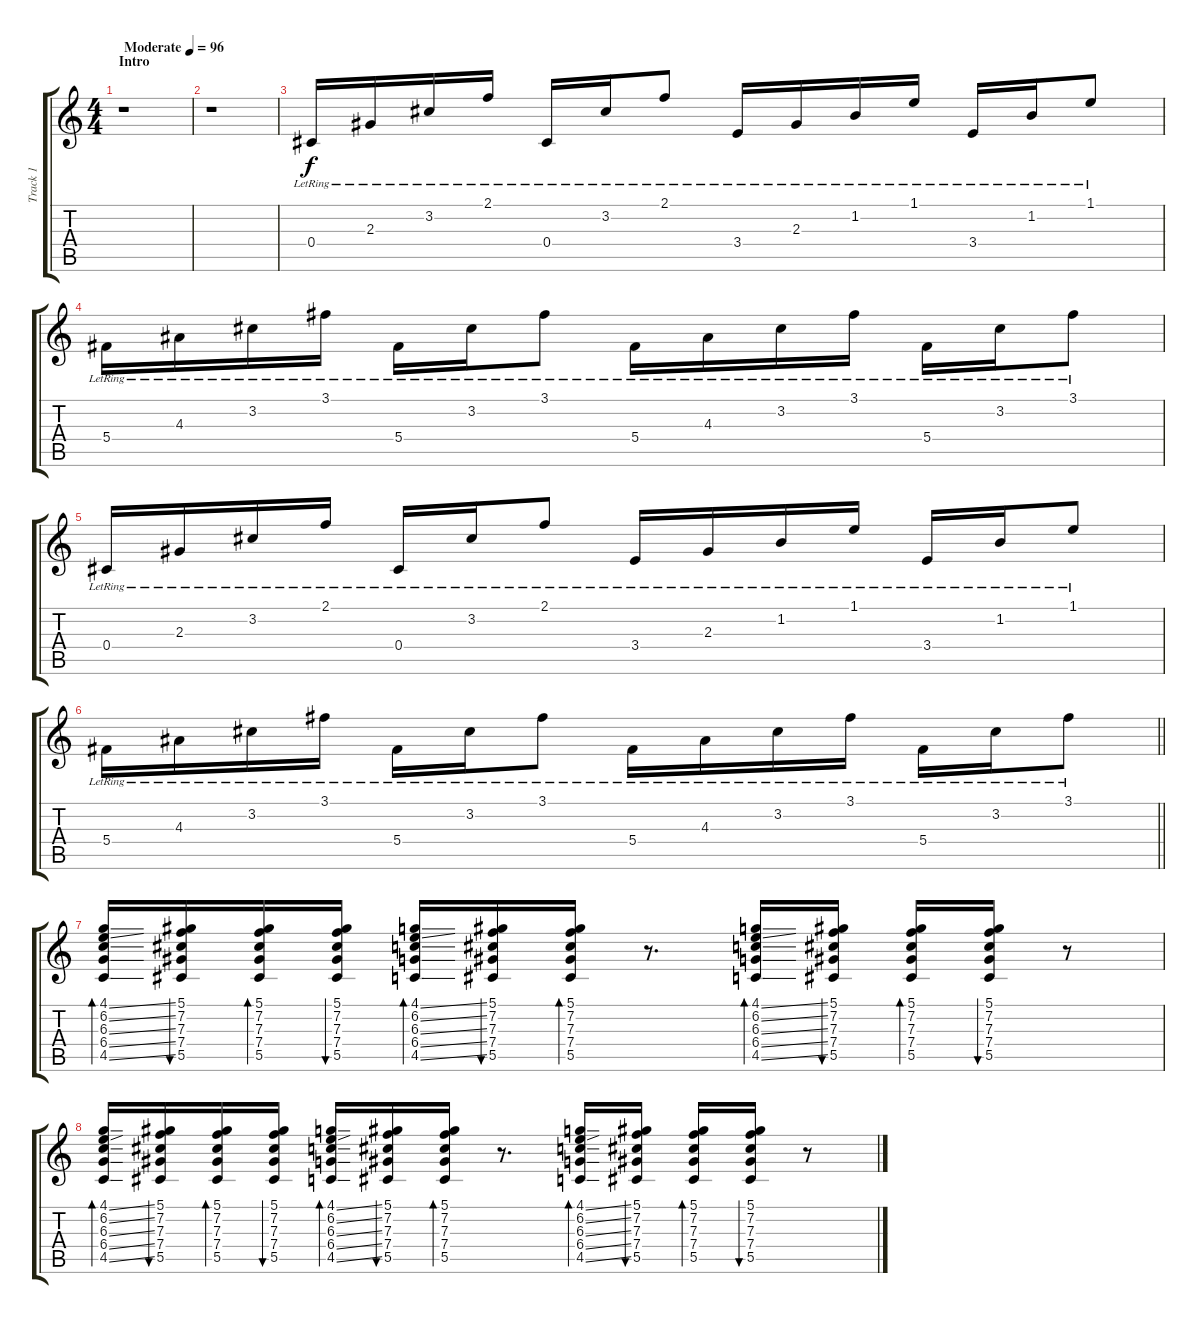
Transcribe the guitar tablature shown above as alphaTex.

\track ("Track 1" "Track 1") {instrument overdrivenguitar}
\staff {score tabs}
\tuning (Eb4 Bb3 Gb3 Db3 Ab2 Eb2) {hide}
\ts (4 4)
\section ("" "Intro")
\tempo (96 "Moderate")
\clef g2
\ks c
r.1{dy f instrument overdrivenguitar} |
r.1 |
0.4{lr}.16 2.3{lr}.16 3.2{lr}.16 2.1{lr}.16 0.4{lr}.16 3.2{lr}.16 2.1{lr}.8 3.4{lr}.16 2.3{lr}.16 1.2{lr}.16 1.1{lr}.16 3.4{lr}.16 1.2{lr}.16 1.1{lr}.8 |
5.4{lr}.16 4.3{lr}.16 3.2{lr}.16 3.1{lr}.16 5.4{lr}.16 3.2{lr}.16 3.1{lr}.8 5.4{lr}.16 4.3{lr}.16 3.2{lr}.16 3.1{lr}.16 5.4{lr}.16 3.2{lr}.16 3.1{lr}.8 |
0.4{lr}.16 2.3{lr}.16 3.2{lr}.16 2.1{lr}.16 0.4{lr}.16 3.2{lr}.16 2.1{lr}.8 3.4{lr}.16 2.3{lr}.16 1.2{lr}.16 1.1{lr}.16 3.4{lr}.16 1.2{lr}.16 1.1{lr}.8 |
\barLineRight lightlight
5.4{lr}.16 4.3{lr}.16 3.2{lr}.16 3.1{lr}.16 5.4{lr}.16 3.2{lr}.16 3.1{lr}.8 5.4{lr}.16 4.3{lr}.16 3.2{lr}.16 3.1{lr}.16 5.4{lr}.16 3.2{lr}.16 3.1{lr}.8 |
(4.1{ss} 6.2{ss} 6.3{ss} 6.4{ss} 4.5{ss}).16{bd 30} (5.1 7.2 7.3 7.4 5.5).16{bu 30} (5.1 7.2 7.3 7.4 5.5).16{bd 30} (5.1 7.2 7.3 7.4 5.5).16{bu 30} (4.1{ss} 6.2{ss} 6.3{ss} 6.4{ss} 4.5{ss}).16{bd 30} (5.1 7.2 7.3 7.4 5.5).16{bu 30} (5.1 7.2 7.3 7.4 5.5).16{bd 30} r.8{d} (4.1{ss} 6.2{ss} 6.3{ss} 6.4{ss} 4.5{ss}).16{bd 30} (5.1 7.2 7.3 7.4 5.5).16{bu 30} (5.1 7.2 7.3 7.4 5.5).16{bd 30} (5.1 7.2 7.3 7.4 5.5).16{bu 30} r.8 |
(4.1{ss} 6.2{ss} 6.3{ss} 6.4{ss} 4.5{ss}).16{bd 30} (5.1 7.2 7.3 7.4 5.5).16{bu 30} (5.1 7.2 7.3 7.4 5.5).16{bd 30} (5.1 7.2 7.3 7.4 5.5).16{bu 30} (4.1{ss} 6.2{ss} 6.3{ss} 6.4{ss} 4.5{ss}).16{bd 30} (5.1 7.2 7.3 7.4 5.5).16{bu 30} (5.1 7.2 7.3 7.4 5.5).16{bd 30} r.8{d} (4.1{ss} 6.2{ss} 6.3{ss} 6.4{ss} 4.5{ss}).16{bd 30} (5.1 7.2 7.3 7.4 5.5).16{bu 30} (5.1 7.2 7.3 7.4 5.5).16{bd 30} (5.1 7.2 7.3 7.4 5.5).16{bu 30} r.8
